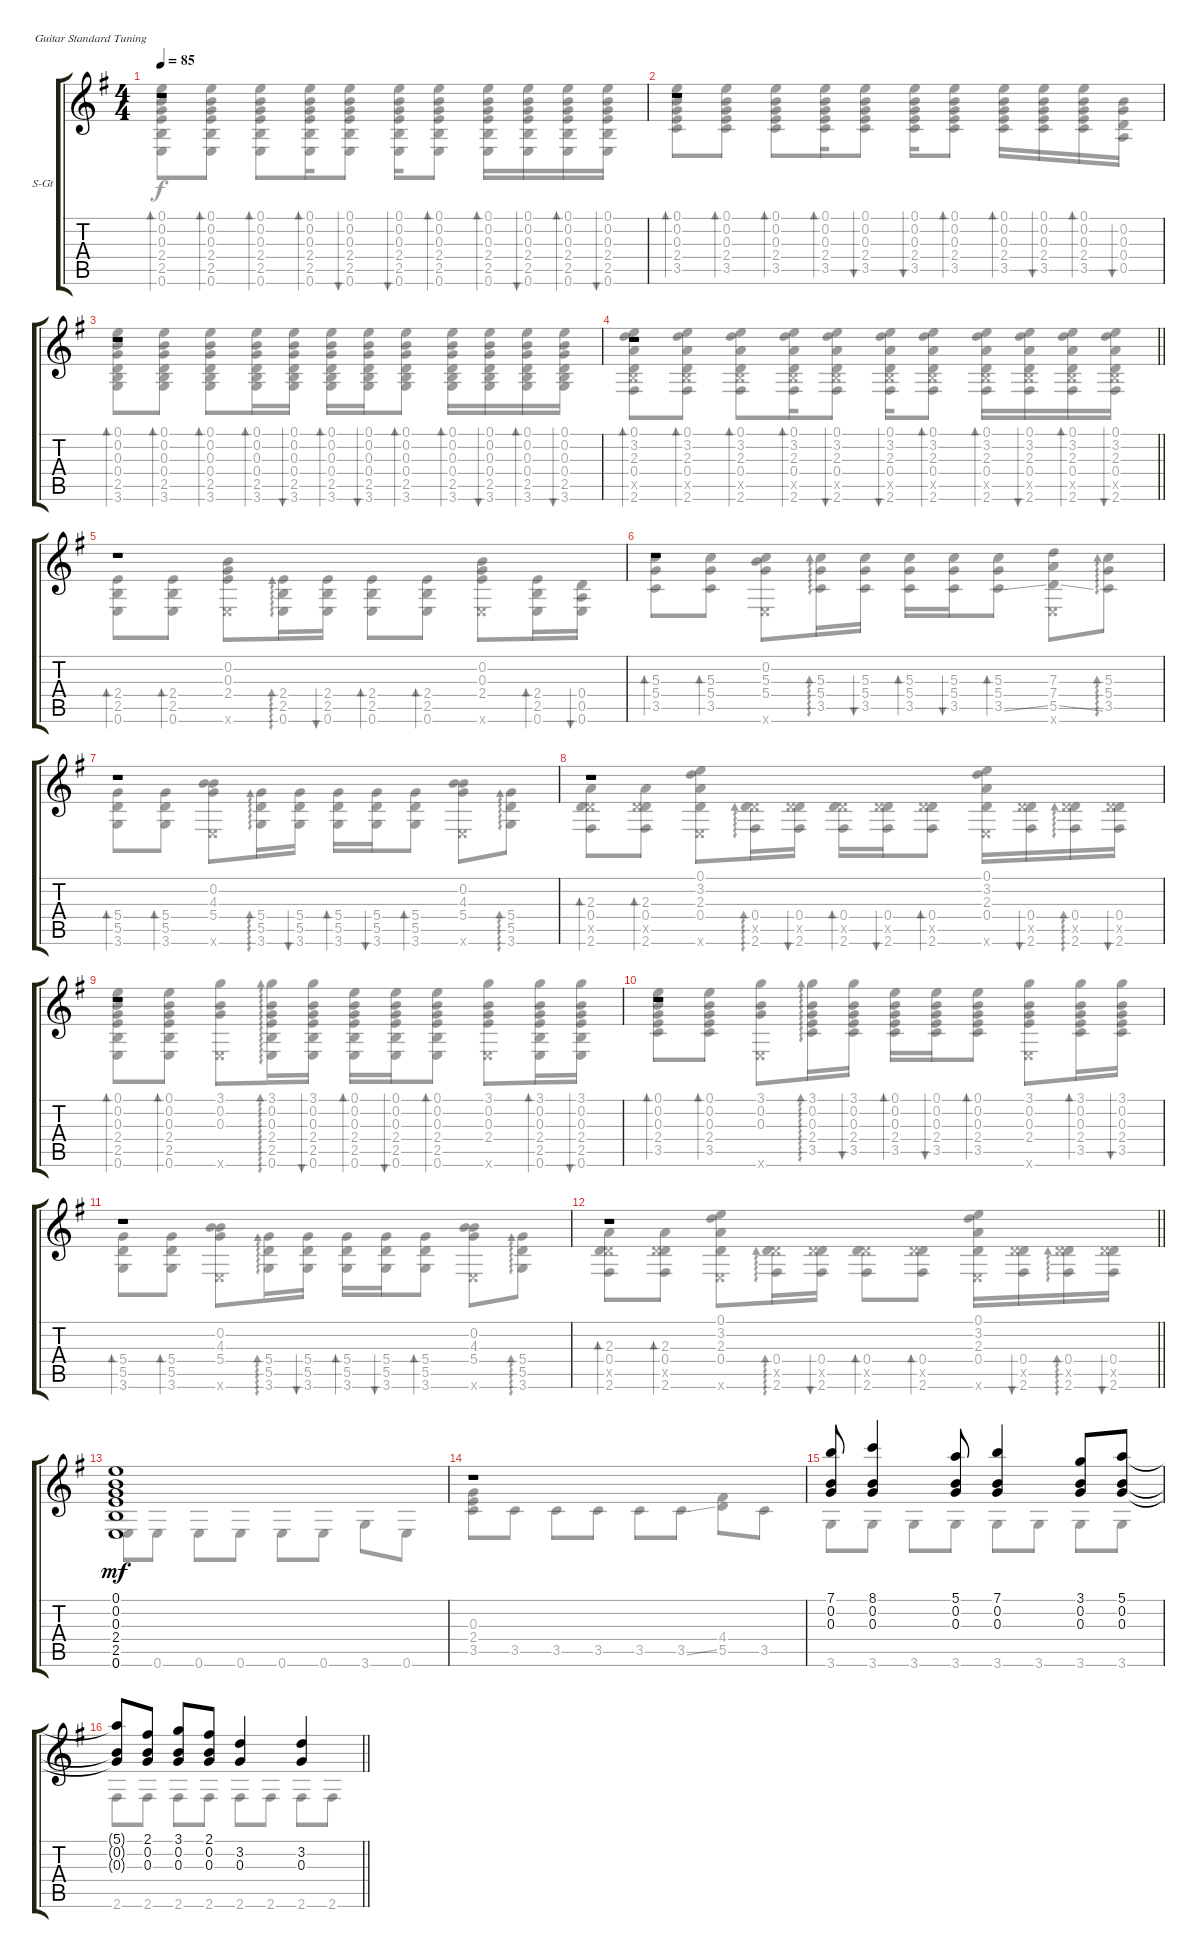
\defaultSystemsLayout 4
\bracketExtendMode groupsimilarinstruments
\firstSystemTrackNameOrientation horizontal
\otherSystemsTrackNameOrientation horizontal
\track ("Steel Guitar" "S-Gt") {instrument acousticguitarsteel}
\staff {score tabs}
\tuning (E4 B3 G3 D3 A2 E2)
\voice
\ts (4 4)
\scale
0.530686
\tempo 85
\accidentals auto
\clef g2
\ottava regular
\simile none
\ks eminor
r.1{bd 0 dy mf instrument acousticguitarsteel} |
\scale
0.469314 r.1{bd 0} |
\scale
0.530606 r.1{bd 0} |
\scale
0.469855
\barLineRight lightlight
r.1{bd 0} |
\scale
0.522857 r.1{bd 0} |
\scale
0.477208 r.1{bd 0} |
\scale
0.502135 r.1{bd 0} |
\scale
0.498182 r.1{bd 0} |
\scale
0.5 r.1{bd 0} |
\scale
0.5 r.1{bd 0} |
\scale
0.503565 r.1{bd 0} |
\scale
0.496759
\barLineRight lightlight
r.1{bd 0} |
\scale
0.5 (0.6 2.5 2.4 0.3 0.2 0.1).1 |
\scale
0.5 r.1 |
\scale
0.511429 (7.1 0.2 0.3).8 (8.1 0.2 0.3).4 (5.1 0.2 0.3).8 (7.1 0.2 0.3).4 (3.1 0.2 0.3).8 (5.1 0.2 0.3).8 |
\scale
0.488604
\barLineRight lightlight
(0.2{t} 5.1{t} 0.3{t}).8 (2.1 0.2 0.3).8 (3.1 0.2 0.3).8 (2.1 0.2 0.3).8 (3.2 0.3).4 (3.2 0.3).4
\voice
\clef g2
\ottava regular
\simile none
\ks eminor
(0.6 2.5 2.4 0.3 0.2 0.1).8{bd 30 dy f} (0.6 2.5 2.4 0.3 0.2 0.1).8{bd 30} (0.6 2.5 2.4 0.3 0.2 0.1).8{bd 30} (0.6 2.5 2.4 0.3 0.2 0.1).16{bd 30} (0.6 2.5 2.4 0.3 0.2 0.1).8{bu 30} (0.6 2.5 2.4 0.3 0.2 0.1).16{bu 30} (0.6 2.5 2.4 0.3 0.2 0.1).8{bd 30} (0.6 2.5 2.4 0.3 0.2 0.1).16{bd 30} (0.6 2.5 2.4 0.3 0.2 0.1).16{bu 30} (0.6 2.5 2.4 0.3 0.2 0.1).16{bd 30} (0.6 2.5 2.4 0.3 0.2 0.1).16{bu 30} |
(3.5 2.4 0.3 0.2 0.1).8{bd 30} (3.5 2.4 0.3 0.2 0.1).8{bd 30} (3.5 2.4 0.3 0.2 0.1).8{bd 30} (3.5 2.4 0.3 0.2 0.1).16{bd 30} (3.5 2.4 0.3 0.2 0.1).8{bu 30} (3.5 2.4 0.3 0.2 0.1).16{bu 30} (3.5 2.4 0.3 0.2 0.1).8{bd 30} (3.5 2.4 0.3 0.2 0.1).16{bd 30} (3.5 2.4 0.3 0.2 0.1).16{bu 30} (3.5 2.4 0.3 0.2 0.1).16{bd 30} (0.5 0.4 0.3 0.2).16{bu 30} |
(3.6 2.5 0.4 0.3 0.2 0.1).8{bd 30} (3.6 2.5 0.4 0.3 0.2 0.1).8{bd 30} (3.6 2.5 0.4 0.3 0.2 0.1).8{bd 30} (3.6 2.5 0.4 0.3 0.2 0.1).16{bd 30} (3.6 2.5 0.4 0.3 0.2 0.1).16{bu 30} (3.6 2.5 0.3 0.4 0.2 0.1).16{bd 30} (3.6 2.5 0.4 0.3 0.2 0.1).16{bu 30} (3.6 2.5 0.4 0.3 0.2 0.1).8{bd 30} (3.6 2.5 0.4 0.3 0.2 0.1).16{bd 30} (3.6 2.5 0.4 0.3 0.2 0.1).16{bu 30} (3.6 2.5 0.4 0.3 0.2 0.1).16{bd 30} (3.6 2.5 0.4 0.3 0.2 0.1).16{bu 30} |
\barLineRight lightlight
(2.6 2.5{x} 0.4 2.3 3.2 0.1).8{bd 30} (2.6 2.5{x} 0.4 2.3 3.2 0.1).8{bd 30} (2.6 2.5{x} 0.4 2.3 3.2 0.1).8{bd 30} (2.6 2.5{x} 0.4 2.3 3.2 0.1).16{bd 30} (2.6 2.5{x} 0.4 2.3 3.2 0.1).8{bu 30} (2.6 2.5{x} 0.4 2.3 3.2 0.1).16{bu 30} (2.6 2.5{x} 0.4 2.3 3.2 0.1).8{bd 30} (2.6 2.5{x} 0.4 2.3 3.2 0.1).16{bd 30} (2.6 2.5{x} 0.4 2.3 3.2 0.1).16{bu 30} (2.6 2.5{x} 0.4 2.3 3.2 0.1).16{bd 30} (2.6 2.5{x} 0.4 2.3 3.2 0.1).16{bu 30} |
(0.6 2.5 2.4).8{bd 30} (2.4 2.5 0.6).8{bd 30} (0.6{x} 0.3 0.2 2.4).8 (0.6 2.5 2.4).16{ad 30} (2.4 2.5 0.6).16{bu 30} (0.6 2.5 2.4).8{bd 30} (2.4 2.5 0.6).8{bd 30} (0.6{x} 0.3 0.2 2.4).8 (2.4 2.5 0.6).16{bd 30} (0.6 0.5 0.4).16{bu 30} |
(3.5 5.4 5.3).8{bd 30} (3.5 5.3 5.4).8{bd 30} (0.6{x} 5.3 5.4 0.2).8 (3.5 5.4 5.3).16{ad 0} (3.5 5.3 5.4).16{bu 30} (3.5 5.3 5.4).16{bd 30} (3.5 5.3 5.4).16{bu 30} (3.5{ss} 5.3 5.4).8{bd 30} (5.5{ss} 7.3 7.4 0.6{x}).8 (3.5 5.4 5.3).8{ad 0} |
(3.6 5.5 5.4).8{bd 30} (5.4 5.5 3.6).8{bd 30} (0.6{x} 4.3 0.2 5.4).8 (3.6 5.5 5.4).16{ad 30} (5.4 5.5 3.6).16{bu 30} (3.6 5.5 5.4).16{bd 30} (5.4 5.5 3.6).16{bu 30} (5.4 5.5 3.6).8{bd 30} (0.6{x} 4.3 0.2 5.4).8 (5.4 5.5 3.6).8{ad 30} |
(2.6 5.5{x} 0.4 2.3).8{bd 30} (0.4 5.5{x} 2.6 2.3).8{bd 30} (0.6{x} 2.3 3.2 0.4 0.1).8 (2.6 5.5{x} 0.4).16{ad 30} (0.4 5.5{x} 2.6).16{bu 30} (2.6 5.5{x} 0.4).16{bd 30} (0.4 5.5{x} 2.6).16{bu 30} (0.4 5.5{x} 2.6).8{bd 30} (0.6{x} 2.3 3.2 0.4 0.1).16 (0.4 5.5{x} 2.6).16{bu 30} (0.4 5.5{x} 2.6).16{ad 30} (0.4 5.5{x} 2.6).16{bu 30} |
(0.6 2.5 2.4 0.3 0.1 0.2).8{bd 30} (2.4 2.5 0.6 0.3 0.1 0.2).8{bd 30} (0.6{x} 0.3 0.2 3.1).8 (0.6 2.5 2.4 0.3 0.2 3.1).16{ad 30} (2.4 2.5 0.6 3.1 0.2 0.3).16{bu 30} (0.6 2.5 2.4 0.3 0.2 0.1).16{bd 30} (2.4 2.5 0.6 0.1 0.2 0.3).16{bu 30} (2.4 2.5 0.6 0.3 0.2 0.1).8{bd 30} (0.6{x} 0.3 0.2 2.4 3.1).8 (2.4 2.5 0.6 3.1 0.2 0.3).16{bd 30} (0.6 2.5 2.4 3.1 0.3 0.2).16{bu 30} |
(3.5 2.4 0.3 0.1 0.2).8{bd 30} (2.4 3.5 0.3 0.1 0.2).8{bd 30} (0.6{x} 0.3 0.2 3.1).8 (3.5 2.4 0.3 0.2 3.1).16{ad 30} (2.4 3.5 3.1 0.2 0.3).16{bu 30} (3.5 2.4 0.3 0.2 0.1).16{bd 30} (2.4 3.5 0.1 0.2 0.3).16{bu 30} (2.4 3.5 0.3 0.2 0.1).8{bd 30} (0.6{x} 0.3 0.2 2.4 3.1).8 (2.4 3.5 3.1 0.2 0.3).16{bd 30} (3.5 2.4 3.1 0.3 0.2).16{bu 30} |
(3.6 5.5 5.4).8{bd 30} (5.4 5.5 3.6).8{bd 30} (0.6{x} 4.3 0.2 5.4).8 (3.6 5.5 5.4).16{ad 30} (5.4 5.5 3.6).16{bu 30} (3.6 5.5 5.4).16{bd 30} (5.4 5.5 3.6).16{bu 30} (5.4 5.5 3.6).8{bd 30} (0.6{x} 4.3 0.2 5.4).8 (5.4 5.5 3.6).8{ad 30} |
\barLineRight lightlight
(2.6 5.5{x} 0.4 2.3).8{bd 30} (0.4 5.5{x} 2.6 2.3).8{bd 30} (0.6{x} 2.3 3.2 0.4 0.1).8 (2.6 5.5{x} 0.4).16{ad 30} (0.4 5.5{x} 2.6).16{bu 30} (2.6 5.5{x} 0.4).8{bd 30} (0.4 5.5{x} 2.6).8{bd 30} (0.6{x} 2.3 3.2 0.4 0.1).16 (0.4 5.5{x} 2.6).16{bu 30} (0.4 5.5{x} 2.6).16{ad 30} (0.4 5.5{x} 2.6).16{bu 30} |
0.6.8{dy mf} 0.6.8 0.6.8 0.6.8 0.6.8 0.6.8 3.6.8 0.6.8 |
(3.5 2.4 0.3).8 3.5.8 3.5.8 3.5.8 3.5.8 3.5{ss}.8 (5.5 4.4).8 3.5.8 |
3.6.8 3.6.8 3.6.8 3.6.8 3.6.8 3.6.8 3.6.8 3.6.8 |
\barLineRight lightlight
2.6.8 2.6.8 2.6.8 2.6.8 2.6.8 2.6.8 2.6.8 2.6.8
